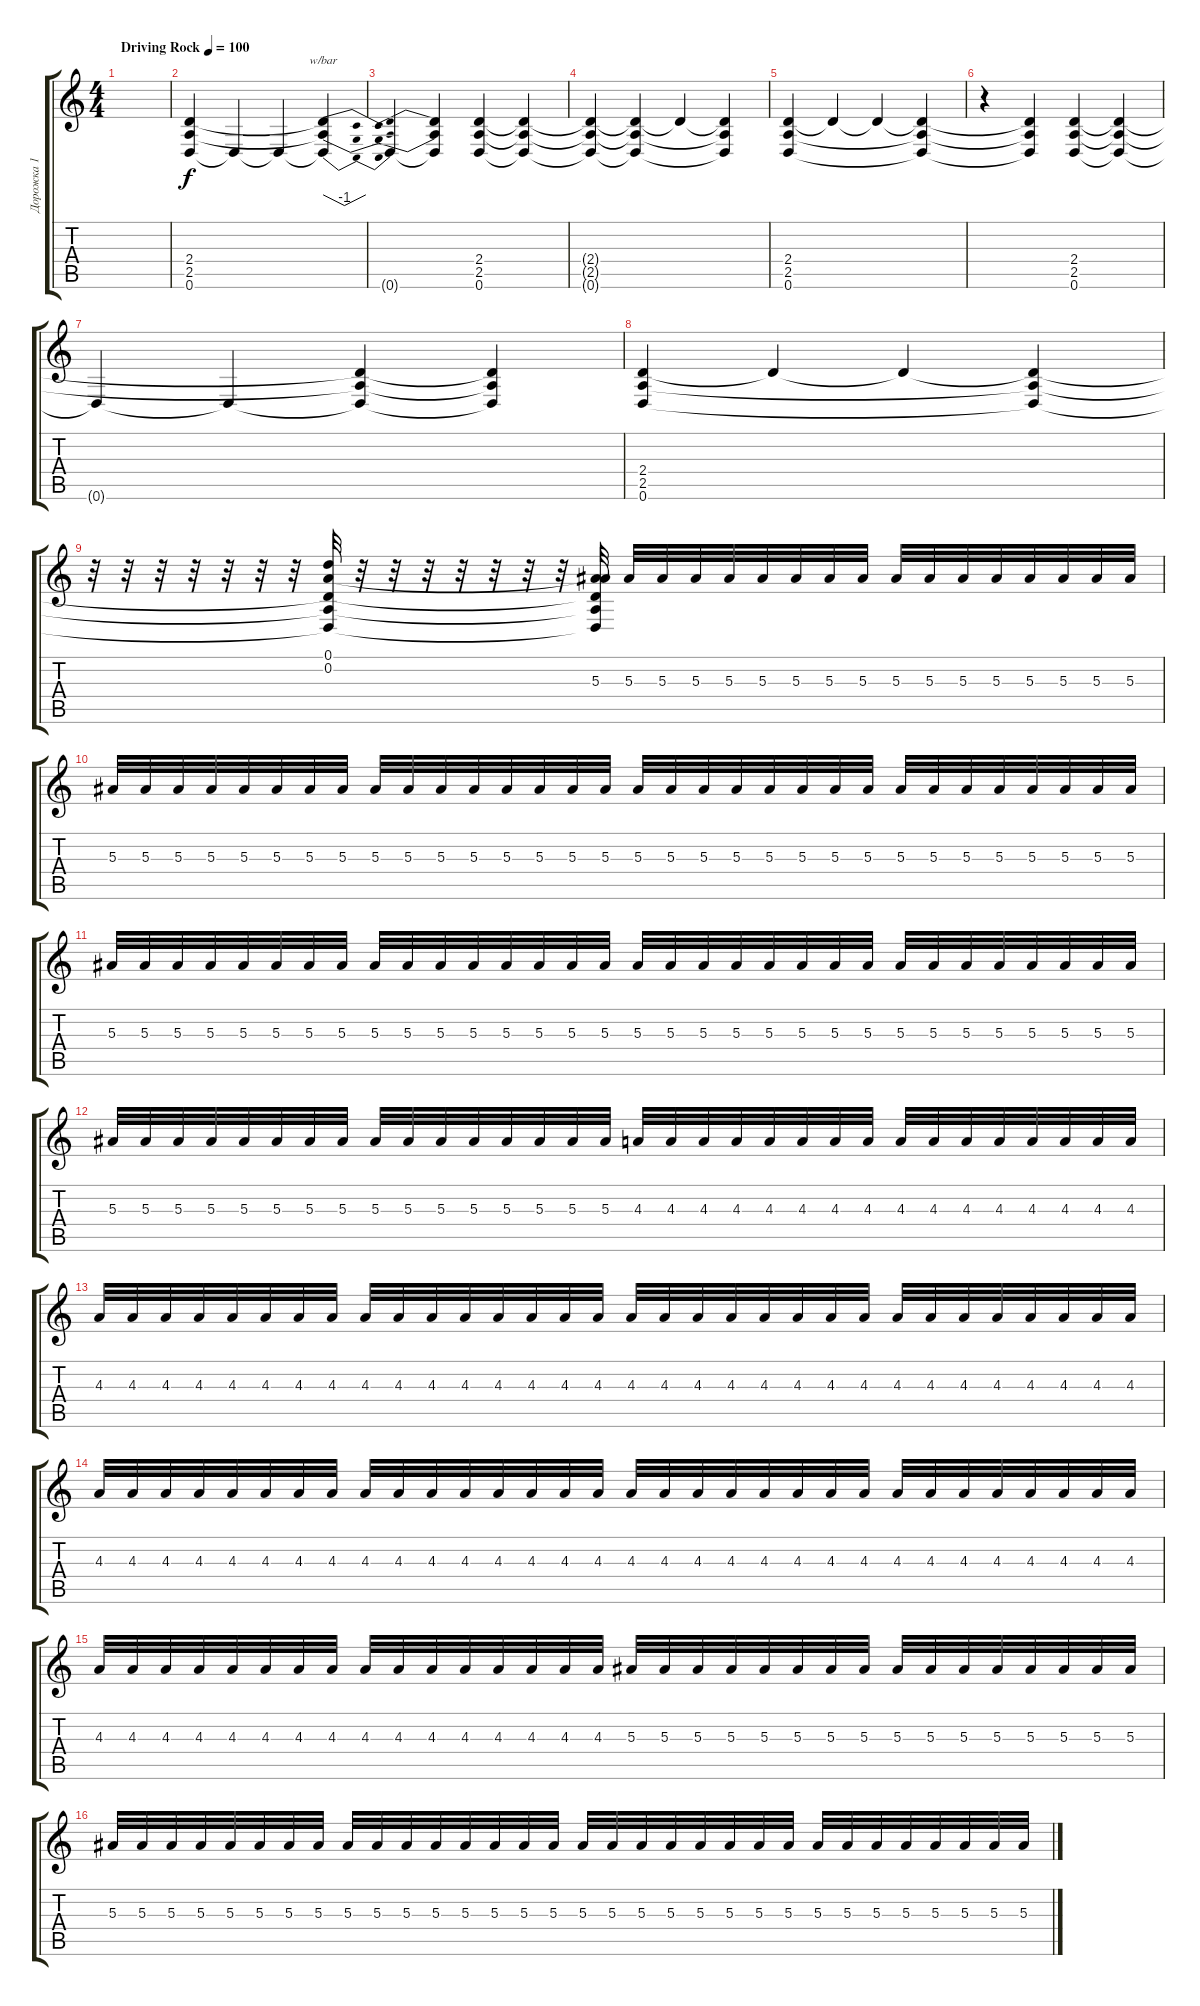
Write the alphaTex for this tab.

\track ("Дорожка 1" "Дорожка 1") {instrument distortionguitar}
\staff {score tabs}
\tuning (D4 A3 F3 C3 G2 D2) {hide}
\ts (4 4)
\tempo (100 "Driving Rock")
\clef g2
\ks c
|
(2.4 2.5 0.6).4 0.6{t}.4 0.6{t}.4 (2.4{t} 2.5{t} 0.6{t}).4{tbe (dip default 0 0 30 -4 60 0)} |
0.6{t}.4 (2.4{t} 2.5{t} 0.6{t}).4 (2.4 2.5 0.6).4 (2.4{t} 2.5{t} 0.6{t}).4 |
(2.4{t} 2.5{t} 0.6{t}).4 (2.4{t} 2.5{t} 0.6{t}).4 2.4{t}.4 (2.4{t} 2.5{t} 0.6{t}).4 |
(2.4 2.5 0.6).4 2.4{t}.4 2.4{t}.4 (2.4{t} 2.5{t} 0.6{t}).4 |
r.4 (2.4{t} 2.5{t} 0.6{t}).4 (2.4 2.5 0.6).4 (2.4{t} 2.5{t} 0.6{t}).4 |
0.6{t}.4 0.6{t}.4 (2.4{t} 2.5{t} 0.6{t}).4 (2.4{t} 2.5{t} 0.6{t}).4 |
(2.4 2.5 0.6).4 2.4{t}.4 2.4{t}.4 (2.4{t} 2.5{t} 0.6{t}).4 |
r.32 r.32 r.32 r.32 r.32 r.32 r.32 (0.1 0.2 2.4{t} 2.5{t} 0.6{t}).32 r.32 r.32 r.32 r.32 r.32 r.32 r.32 (0.2{t} 5.3 2.4{t} 2.5{t} 0.6{t}).32 5.3.32 5.3.32 5.3.32 5.3.32 5.3.32 5.3.32 5.3.32 5.3.32 5.3.32 5.3.32 5.3.32 5.3.32 5.3.32 5.3.32 5.3.32 5.3.32 |
5.3.32 5.3.32 5.3.32 5.3.32 5.3.32 5.3.32 5.3.32 5.3.32 5.3.32 5.3.32 5.3.32 5.3.32 5.3.32 5.3.32 5.3.32 5.3.32 5.3.32 5.3.32 5.3.32 5.3.32 5.3.32 5.3.32 5.3.32 5.3.32 5.3.32 5.3.32 5.3.32 5.3.32 5.3.32 5.3.32 5.3.32 5.3.32 |
5.3.32 5.3.32 5.3.32 5.3.32 5.3.32 5.3.32 5.3.32 5.3.32 5.3.32 5.3.32 5.3.32 5.3.32 5.3.32 5.3.32 5.3.32 5.3.32 5.3.32 5.3.32 5.3.32 5.3.32 5.3.32 5.3.32 5.3.32 5.3.32 5.3.32 5.3.32 5.3.32 5.3.32 5.3.32 5.3.32 5.3.32 5.3.32 |
5.3.32 5.3.32 5.3.32 5.3.32 5.3.32 5.3.32 5.3.32 5.3.32 5.3.32 5.3.32 5.3.32 5.3.32 5.3.32 5.3.32 5.3.32 5.3.32 4.3.32 4.3.32 4.3.32 4.3.32 4.3.32 4.3.32 4.3.32 4.3.32 4.3.32 4.3.32 4.3.32 4.3.32 4.3.32 4.3.32 4.3.32 4.3.32 |
4.3.32 4.3.32 4.3.32 4.3.32 4.3.32 4.3.32 4.3.32 4.3.32 4.3.32 4.3.32 4.3.32 4.3.32 4.3.32 4.3.32 4.3.32 4.3.32 4.3.32 4.3.32 4.3.32 4.3.32 4.3.32 4.3.32 4.3.32 4.3.32 4.3.32 4.3.32 4.3.32 4.3.32 4.3.32 4.3.32 4.3.32 4.3.32 |
4.3.32 4.3.32 4.3.32 4.3.32 4.3.32 4.3.32 4.3.32 4.3.32 4.3.32 4.3.32 4.3.32 4.3.32 4.3.32 4.3.32 4.3.32 4.3.32 4.3.32 4.3.32 4.3.32 4.3.32 4.3.32 4.3.32 4.3.32 4.3.32 4.3.32 4.3.32 4.3.32 4.3.32 4.3.32 4.3.32 4.3.32 4.3.32 |
4.3.32 4.3.32 4.3.32 4.3.32 4.3.32 4.3.32 4.3.32 4.3.32 4.3.32 4.3.32 4.3.32 4.3.32 4.3.32 4.3.32 4.3.32 4.3.32 5.3.32 5.3.32 5.3.32 5.3.32 5.3.32 5.3.32 5.3.32 5.3.32 5.3.32 5.3.32 5.3.32 5.3.32 5.3.32 5.3.32 5.3.32 5.3.32 |
5.3.32 5.3.32 5.3.32 5.3.32 5.3.32 5.3.32 5.3.32 5.3.32 5.3.32 5.3.32 5.3.32 5.3.32 5.3.32 5.3.32 5.3.32 5.3.32 5.3.32 5.3.32 5.3.32 5.3.32 5.3.32 5.3.32 5.3.32 5.3.32 5.3.32 5.3.32 5.3.32 5.3.32 5.3.32 5.3.32 5.3.32 5.3.32
